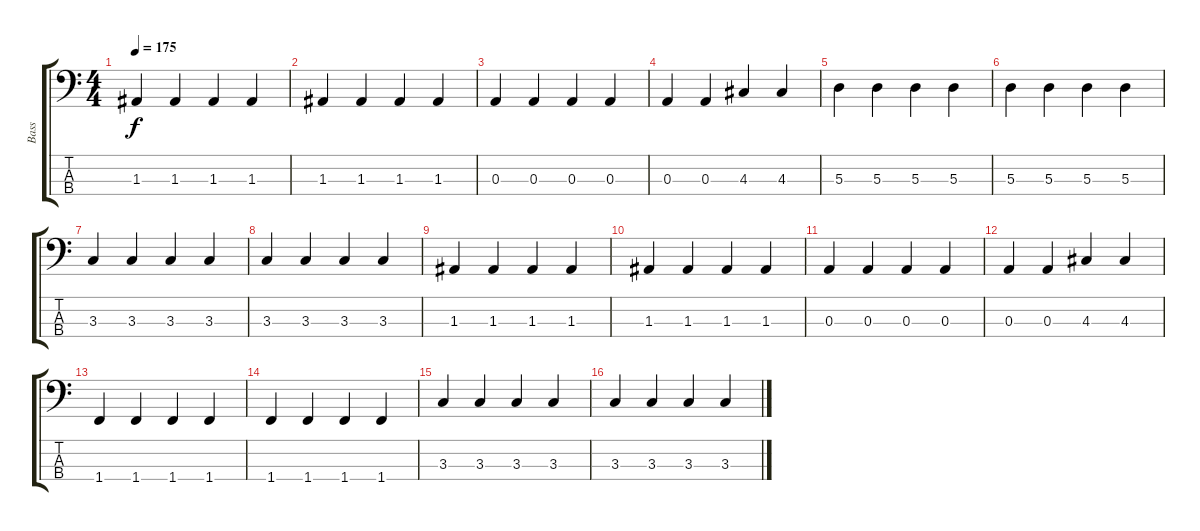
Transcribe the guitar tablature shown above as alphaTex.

\track ("Bass" "Bass") {instrument electricbasspick}
\staff {score tabs}
\tuning (G2 D2 A1 E1) {hide}
\ts (4 4)
\tempo 175
\clef f4
\ks c
1.3.4{dy f} 1.3.4 1.3.4 1.3.4 |
1.3.4 1.3.4 1.3.4 1.3.4 |
0.3.4 0.3.4 0.3.4 0.3.4 |
0.3.4 0.3.4 4.3.4 4.3.4 |
5.3.4 5.3.4 5.3.4 5.3.4 |
5.3.4 5.3.4 5.3.4 5.3.4 |
3.3.4 3.3.4 3.3.4 3.3.4 |
3.3.4 3.3.4 3.3.4 3.3.4 |
1.3.4 1.3.4 1.3.4 1.3.4 |
1.3.4 1.3.4 1.3.4 1.3.4 |
0.3.4 0.3.4 0.3.4 0.3.4 |
0.3.4 0.3.4 4.3.4 4.3.4 |
1.4.4 1.4.4 1.4.4 1.4.4 |
1.4.4 1.4.4 1.4.4 1.4.4 |
3.3.4 3.3.4 3.3.4 3.3.4 |
3.3.4 3.3.4 3.3.4 3.3.4
